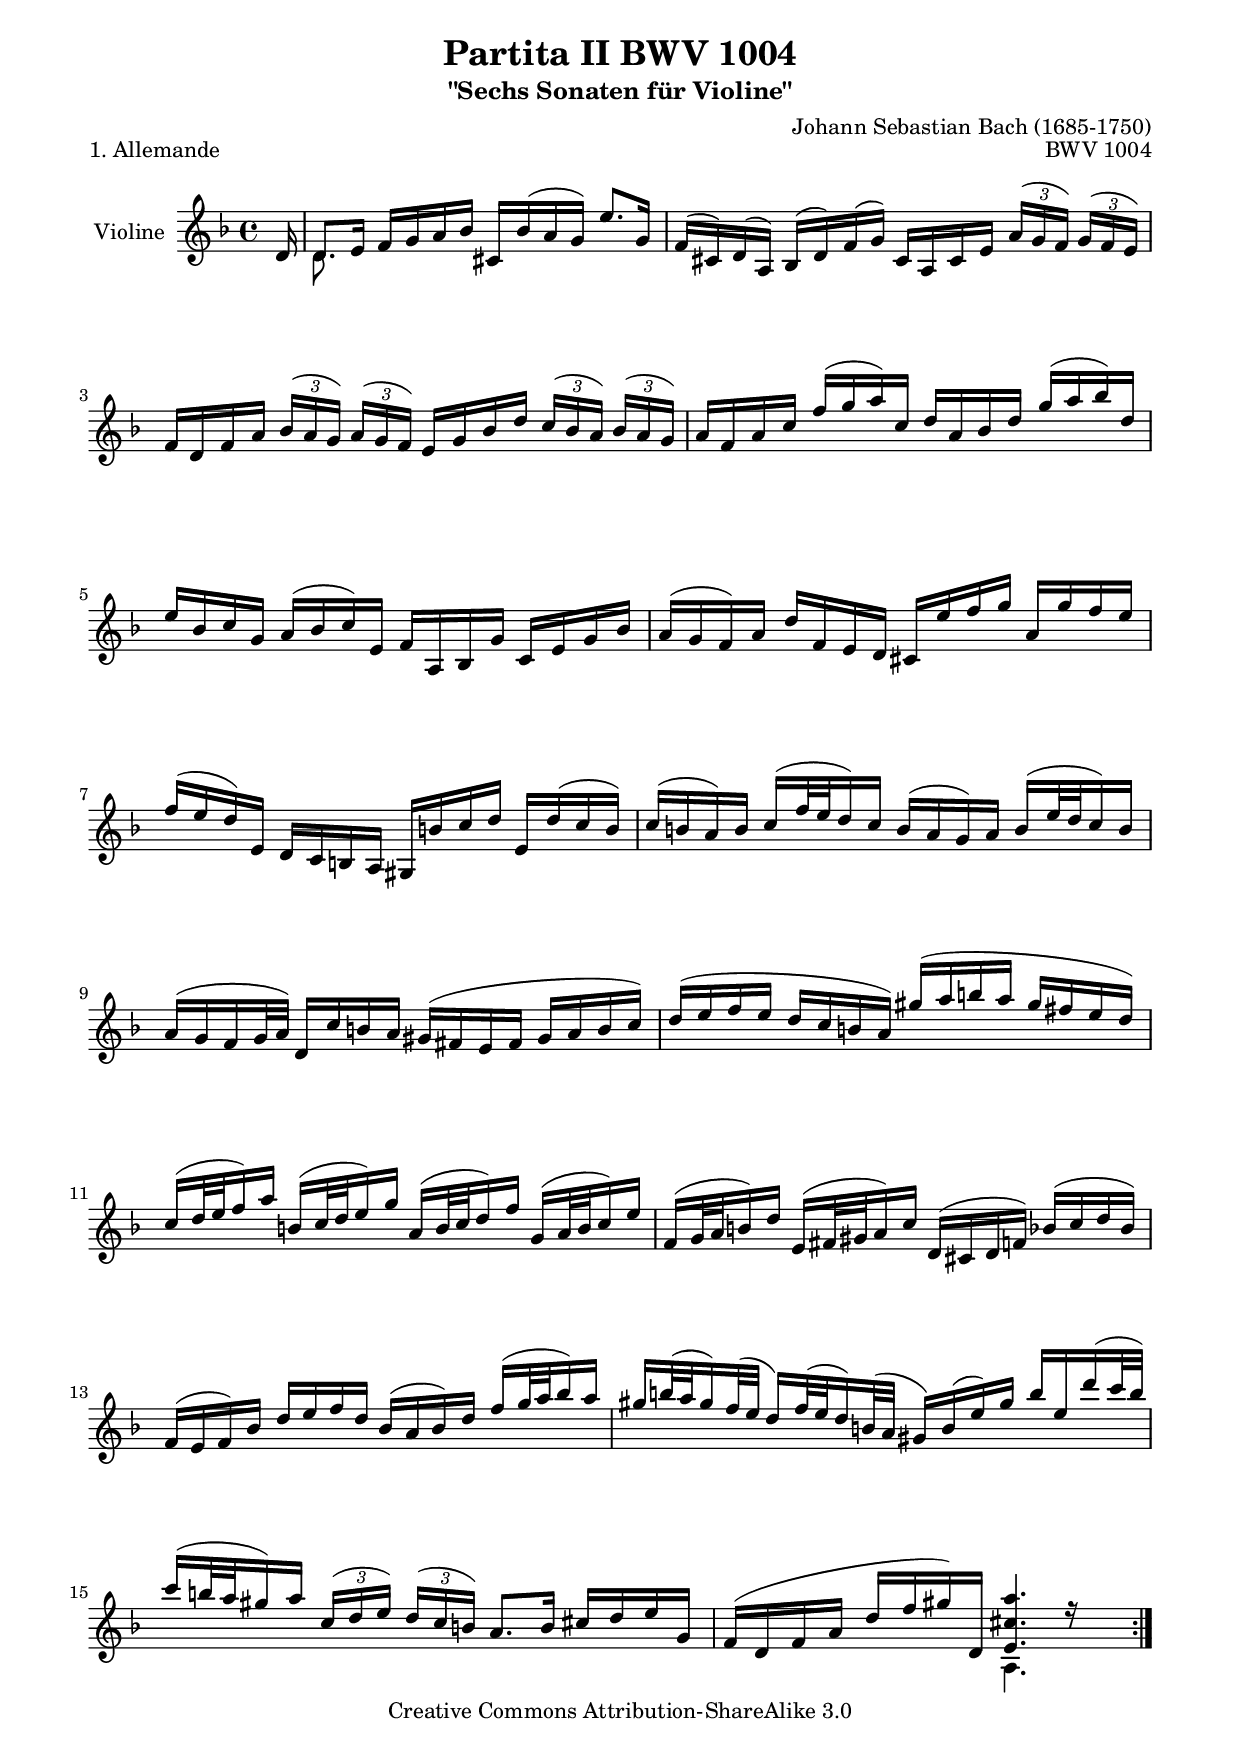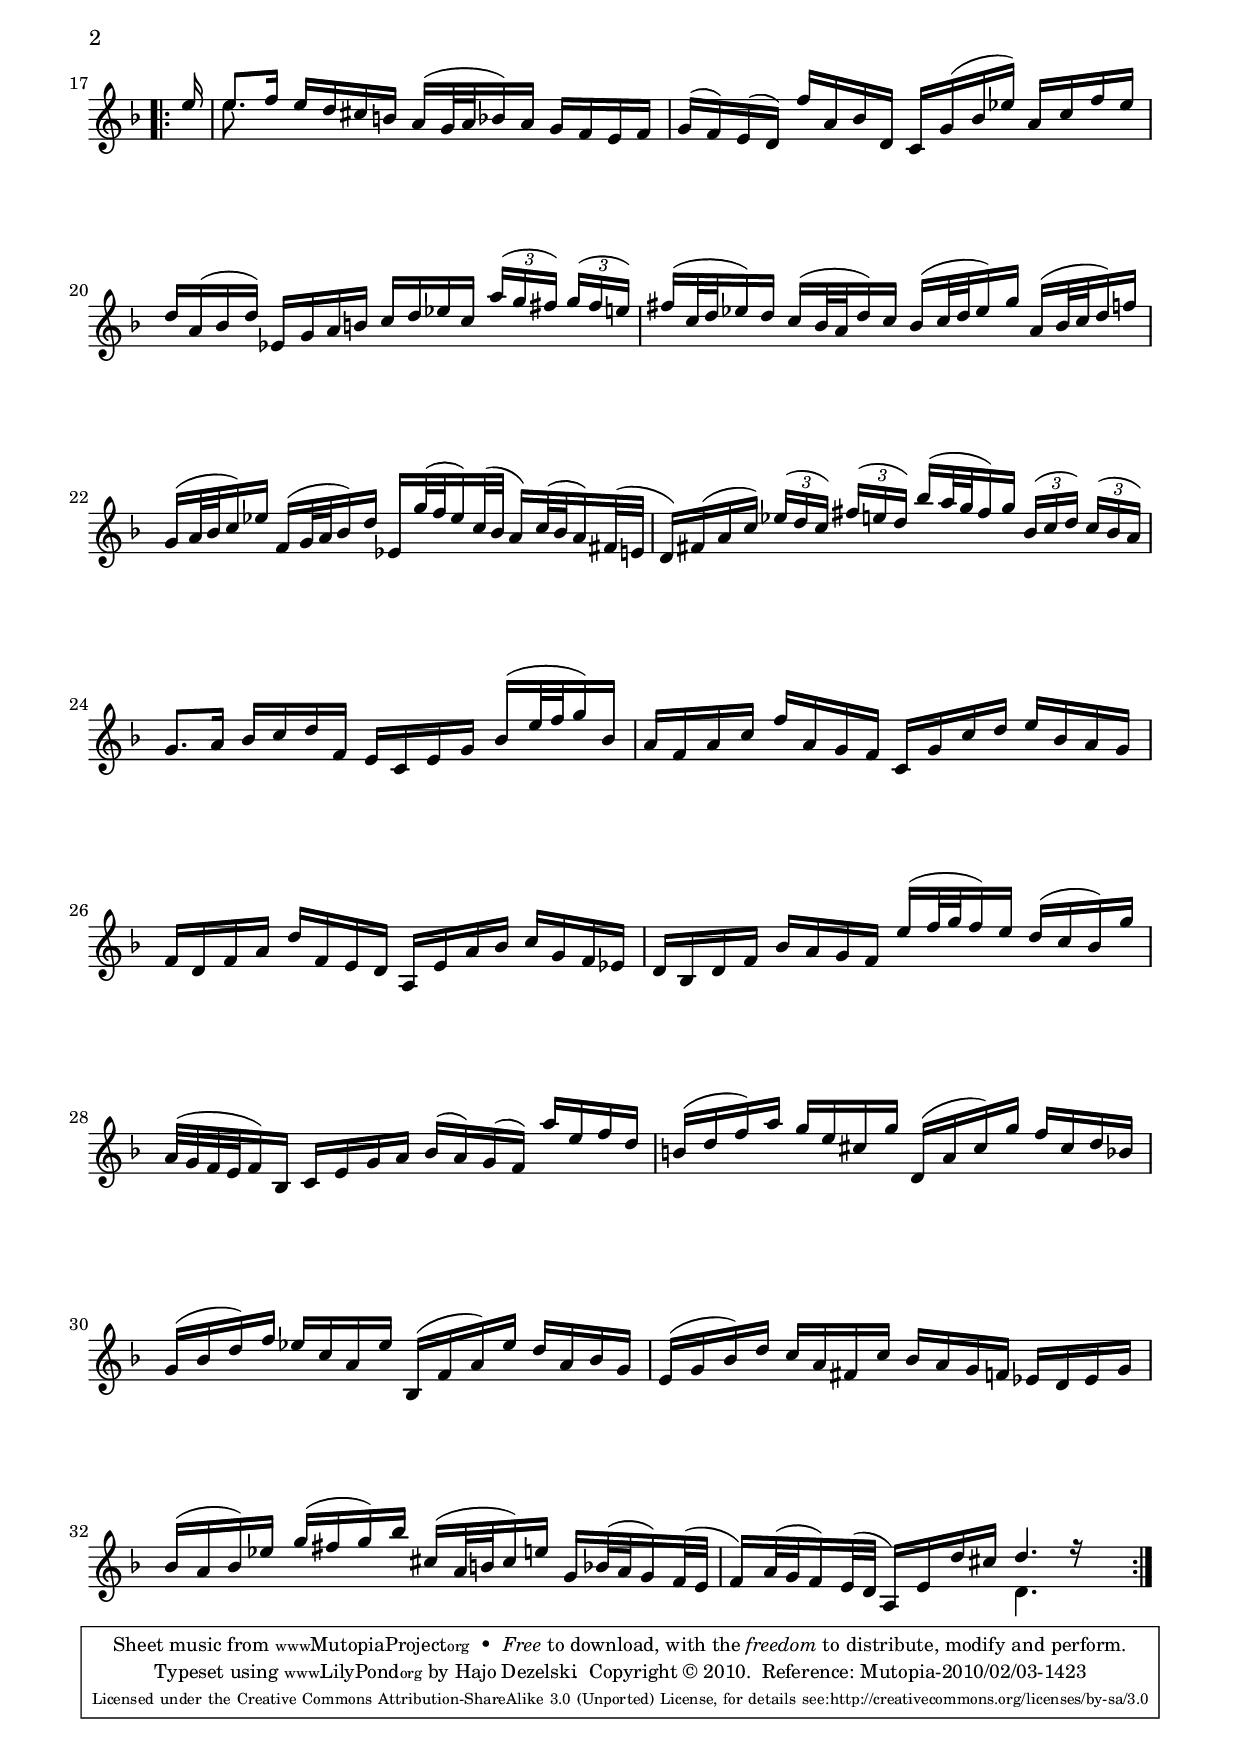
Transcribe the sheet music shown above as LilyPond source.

\version "2.13.10"

\paper {
    page-top-space = #0.0
    %indent = 0.0
    line-width = 18.0\cm
    ragged-bottom = ##f
    ragged-last-bottom = ##f
}

% #(set-default-paper-size "a4")

#(set-global-staff-size 19)

\header {
        title = "Partita II BWV 1004"
        subtitle = "\"Sechs Sonaten für Violine\""
        piece = "1. Allemande"
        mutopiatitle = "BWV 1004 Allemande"
        composer = "Johann Sebastian Bach (1685-1750)"
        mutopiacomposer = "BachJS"
        opus = "BWV 1004"
        date = "1720"
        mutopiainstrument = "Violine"
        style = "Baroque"
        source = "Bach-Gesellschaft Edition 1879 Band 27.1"
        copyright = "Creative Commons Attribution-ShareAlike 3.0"
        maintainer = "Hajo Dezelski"
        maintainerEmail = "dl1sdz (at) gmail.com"
	
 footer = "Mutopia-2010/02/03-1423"
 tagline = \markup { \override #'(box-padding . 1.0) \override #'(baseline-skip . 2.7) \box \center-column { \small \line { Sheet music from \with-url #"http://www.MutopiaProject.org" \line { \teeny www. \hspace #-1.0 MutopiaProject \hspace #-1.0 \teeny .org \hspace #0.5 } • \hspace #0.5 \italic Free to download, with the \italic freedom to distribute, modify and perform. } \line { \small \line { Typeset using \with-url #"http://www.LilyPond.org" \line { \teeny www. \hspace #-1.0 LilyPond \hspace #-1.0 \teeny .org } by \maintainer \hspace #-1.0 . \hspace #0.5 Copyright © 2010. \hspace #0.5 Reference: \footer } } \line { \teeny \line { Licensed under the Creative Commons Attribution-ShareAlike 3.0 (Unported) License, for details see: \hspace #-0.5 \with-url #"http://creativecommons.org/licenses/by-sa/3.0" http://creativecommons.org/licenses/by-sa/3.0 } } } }
}


melodyOne=  \relative d' {
	\voiceOne
	\repeat volta 2 { %begin repeated section
		\partial 16
		d16 |  % 0 Auftakt
		d8. [ e16 ] f [ g a bes ] cis, [ bes' ( a g ) ] e'8. [ g,16 ] | % 1
		f16 [ ( cis ) d ( a ) ] bes [ ( d ) f ( g ) ] cis, [ a cis e ] 
		\times 2/3 { a16 [ ( g f ) ] } 
		\times 2/3 { g16 [ ( f e ) ] } | % 2
		f16 [ d f a ] 
		\times 2/3 { bes16 [ ( a g ) ] } 
		\times 2/3 { a16 [ ( g f ) ] } 
		e16 [ g bes d ] 
		\times 2/3 { c16 [ ( bes a ) ] } 
		\times 2/3 { bes16 [ ( a g ) ] } | % 3
		a16 [ f a c ] f [ ( g a ) c, ] d [ a bes d ] g [ ( a bes ) d, ] | % 4
		e16 [ bes c g ] a [ ( bes c ) e, ] f [ a, bes g' ] c, [ e g bes ] | % 5
		a16 [ ( g f ) a ] d [ f, e d ] cis [ e' f g ] a, [ g' f e ] | % 6
		f16 [ ( e d )  e, ] d [ c b a ] gis [ b' c d ] e,  [ d' ( c b ) ] | % 7		
		c16 [ ( b a ) b ] c [ ( f32 e d16 ) c ] b [ ( a g ) a ] b [( e32 d c16 ) b ] | % 8
		a16 [ ( g f g32 a ) ] d,16 [ c' b a ] gis ( [ fis e fis ] gis [ a b c ] ) | % 9
		d16 ( [ e f e ] d [ c b a ] ) gis' ( [ a b a ] gis [ fis e d ] ) | % 10
		c16 [ ( d32 e f16 ) a ] b, [ ( c32 d e16 ) g ] a, [ ( b32 c d16 ) f ] g, [ ( a32 b c16 ) e ] | % 11		
		f,16 [ ( g32 a b16 ) d ] e, [ ( fis32 gis a16 ) c ] d, [ ( cis d f ) ] bes [ ( c d bes ) ] | % 12
		f16 [ ( e f ) bes ] d [ e f d ] bes [ ( a bes ) d ] f [ ( g32 a bes16 )  a16 ] | % 13
		gis16 [ b32 ( a gis16 ) f32 ( e ] d16 ) [ f32 ( e d16 ) b32 ( a ] gis16 )[ b ( e ) gis ] b [ e, d' ( c32 b ) ] | % 14
		c16 [ ( b32 a gis16 ) a ] 
		\times 2/3 { c,16 [ ( d e ) ] } 
		\times 2/3 { d16 [ ( c b ) ] } 
		a8. [ b16 ] cis [ d e g, ] | % 15
		f16 [ ( d f a ]  d [ f gis ) d, ] <e cis' a'>4. r16 s16 \break | % 16
	} %end of repeated section
  
    \repeat volta 2 { %begin repeated section
    	\partial 16
    	e'16 | % 0 Auftakt
		e8. [ f16 ] e [ d cis b ] a [ ( g32 a bes16 ) a ] g [ f e f ] | % 17
		g16 [ ( f ) e ( d ) ] f' [ a, bes d, ] c [ g' ( bes es ) ] a, [ c f es ] | % 18
		d16 [ a ( bes d ) ] es, [ g a b ] c [ d es c ] 
		\times 2/3 { a'16 [ ( g fis ) ] } 
		\times 2/3 { g16 [ ( fis e ) ] } | % 19
		fis16 [ ( c32 d es16 ) d ] c [ ( bes32 a d16 ) c ] bes [ ( c32 d es16 ) g ] a, [ ( bes32 c d16 ) f ] | % 20
		g,16 [ ( a32 bes c16 ) es ] f, [ ( g32 a bes16 ) d ] es, [ g'32 ( f es16 ) c32 ( bes ] a16 ) [ c32 ( bes a16 ) fis32 ( e ] | % 21
		d16 ) [ fis ( a c ) ] 		 
		\times 2/3 { es16 [ ( d c ) ] }  
		\times 2/3 { fis16 [ ( e d ) ] } 
		bes'16 [ ( a32 g fis16 ) g ] 
		\times 2/3 { bes,16 [ ( c d ) ] } 
		\times 2/3 { c16 [ ( bes a ) ] } | % 22
		g8. [ a16 ] bes [ c d f, ] e [ c e g ] bes [ ( e32 f g16 ) bes, ] | % 23
		a16 [ f a c ] f [ a, g f ] c [ g' c d ] e [ bes a g ] | % 24
		f16 [ d f a ] d [ f, e d ] a [ e' a bes ] c [ g f es ] | % 25
		d16 [ bes d f ] bes [ a g f ] e' [ ( f32 g f16 ) e ] d [ ( c bes ) g' ] | % 26
		a,32 [ ( g f e f16 ) bes, ] c [ e g a ] bes [ ( a ) g ( f ) ] a' [ e f d ] | % 27
		b16 [ ( d f ) a ] g [ e cis g' ] d, [ ( a' cis ) g' ] f [ cis d bes ] | % 28
		g16 [ (bes d ) f ] es [ c a es' ] bes, [ ( f' a ) es' ] d [ a bes g ] | % 29
		e16 [ ( g bes ) d ] c [ a fis c' ] bes [ a g f ] es [ d es g ] | % 30
		bes16 [ ( a bes ) es ] g [ ( fis g ) bes ] cis, [ ( a32 b cis16 ) e ] g, [ bes32 ( a g16 ) f32 ( e ] | % 31
		f16) [ a32 ( g f16 ) e32 (d ] a16 ) [ e' d' cis ] d4. r16 s16 | % 32
    }
}

melodyTwo=  \relative d' {
	\voiceTwo
	\repeat volta 2 { %begin repeated section
		s16 | % 0 Auftakt
		d8. s16 s2.| % 1
		s1  | % 2
		s1 | % 3
		s1 | % 4
		s1 | % 5
		s1 | % 6
		s1 | % 7
		s1 | % 8
		s1 | % 9
		s1 | % 10
		s1 | % 11
		s1 | % 12
		s1 | % 13
		s1 | % 14
		s1 | % 15
		s2 a4. s8 | % 16
	} %end of repeated section
  
    \repeat volta 2 { %begin repeated section
		s16 | % 0 Auftakt
		e''8. s16 s2. | % 17
		s1 | % 18
		s1 | % 19
		s1 | % 20
		s1 | % 21
		s1 | % 22
		s1 | % 23
		s1 | % 24
		s1 | % 25
		s1 | % 26
		s1 | % 27
		s1 | % 28
		s1 | % 29
		s1 | % 30
		s1 | % 31
		s2 d,4. s8 | % 32
    }
}

melody = << \melodyOne \\ \melodyTwo >>

% The score definition
\score {
	\context Staff << 
        \set Staff.instrumentName = "Violine"
        { \clef treble \key d \minor \time 4/4  \melody  }
    >>
	\layout { }
 	 \midi { }
}
